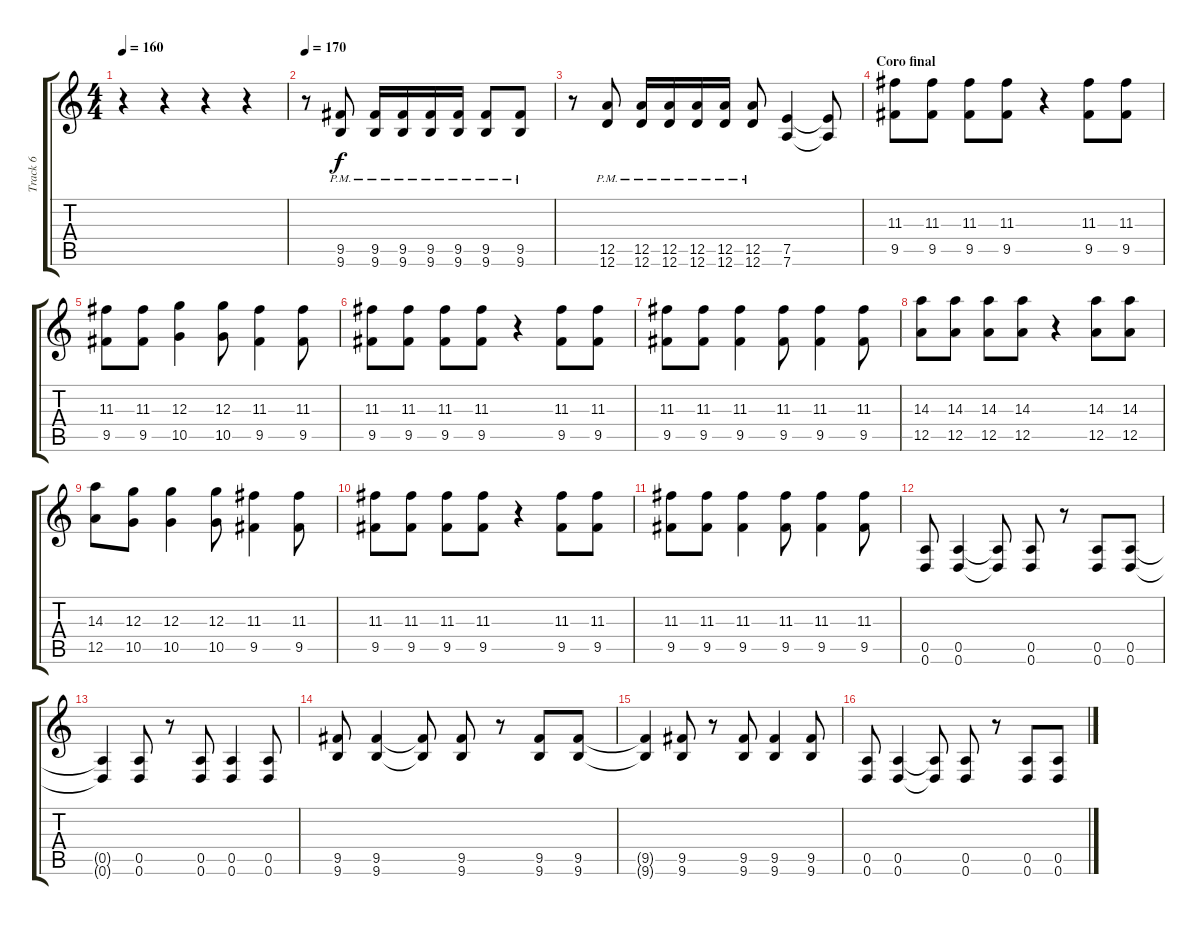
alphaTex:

\track ("Track 6" "Track 6") {instrument distortionguitar}
\staff {score tabs}
\tuning (E4 B3 G3 D3 A2 D2) {hide}
\ts (4 4)
\tempo 160
\clef g2
\ks c
r.4{dy f} r.4 r.4 r.4 |
\tempo 170
r.8 (9.5{pm} 9.6{pm}).8 (9.5{pm} 9.6{pm}).16 (9.5{pm} 9.6{pm}).16 (9.5{pm} 9.6{pm}).16 (9.5{pm} 9.6{pm}).16 (9.5{pm} 9.6{pm}).8 (9.5{pm} 9.6{pm}).8 |
r.8 (12.5{pm} 12.6{pm}).8 (12.5{pm} 12.6{pm}).16 (12.5{pm} 12.6{pm}).16 (12.5{pm} 12.6{pm}).16 (12.5{pm} 12.6{pm}).16 (12.5{pm} 12.6{pm}).8 (7.5 7.6).4 (7.5{t} 7.6{t}).8 |
\section ("" "Coro final")
(11.3 9.5).8 (11.3 9.5).8 (11.3 9.5).8 (11.3 9.5).8 r.4 (11.3 9.5).8 (11.3 9.5).8 |
(11.3 9.5).8 (11.3 9.5).8 (12.3 10.5).4 (12.3 10.5).8 (11.3 9.5).4 (11.3 9.5).8 |
(11.3 9.5).8 (11.3 9.5).8 (11.3 9.5).8 (11.3 9.5).8 r.4 (11.3 9.5).8 (11.3 9.5).8 |
(11.3 9.5).8 (11.3 9.5).8 (11.3 9.5).4 (11.3 9.5).8 (11.3 9.5).4 (11.3 9.5).8 |
(14.3 12.5).8 (14.3 12.5).8 (14.3 12.5).8 (14.3 12.5).8 r.4 (14.3 12.5).8 (14.3 12.5).8 |
(14.3 12.5).8 (12.3 10.5).8 (12.3 10.5).4 (12.3 10.5).8 (11.3 9.5).4 (11.3 9.5).8 |
(11.3 9.5).8 (11.3 9.5).8 (11.3 9.5).8 (11.3 9.5).8 r.4 (11.3 9.5).8 (11.3 9.5).8 |
(11.3 9.5).8 (11.3 9.5).8 (11.3 9.5).4 (11.3 9.5).8 (11.3 9.5).4 (11.3 9.5).8 |
(0.5 0.6).8 (0.5 0.6).4 (0.5{t} 0.6{t}).8 (0.5 0.6).8 r.8 (0.5 0.6).8 (0.5 0.6).8 |
(0.5{t} 0.6{t}).4 (0.5 0.6).8 r.8 (0.5 0.6).8 (0.5 0.6).4 (0.5 0.6).8 |
(9.5 9.6).8 (9.5 9.6).4 (9.5{t} 9.6{t}).8 (9.5 9.6).8 r.8 (9.5 9.6).8 (9.5 9.6).8 |
(9.5{t} 9.6{t}).4 (9.5 9.6).8 r.8 (9.5 9.6).8 (9.5 9.6).4 (9.5 9.6).8 |
(0.5 0.6).8 (0.5 0.6).4 (0.5{t} 0.6{t}).8 (0.5 0.6).8 r.8 (0.5 0.6).8 (0.5 0.6).8
